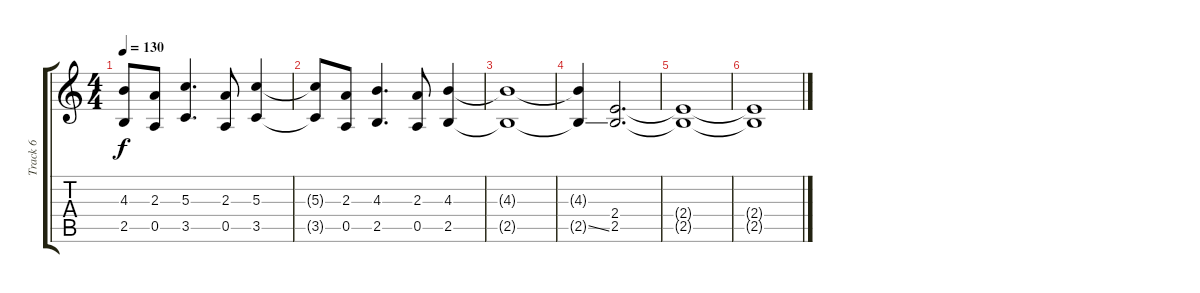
\track ("Track 6" "Track 6") {instrument distortionguitar}
\staff {score tabs}
\tuning (E4 B3 G3 D3 A2 E2) {hide}
\ts (4 4)
\tempo 130
\clef g2
\ks c
(4.3{t} 2.5{t}).8{dy f} (2.3 0.5).8 (5.3 3.5).4{d} (2.3 0.5).8 (5.3 3.5).4 |
(5.3{t} 3.5{t}).8 (2.3 0.5).8 (4.3 2.5).4{d} (2.3 0.5).8 (4.3 2.5).4 |
(4.3{t} 2.5{t}).1 |
(4.3{t} 2.5{ss t}).4 (2.4 2.5).2{d} |
(2.4{t} 2.5{t}).1 |
(2.4{t} 2.5{t}).1
